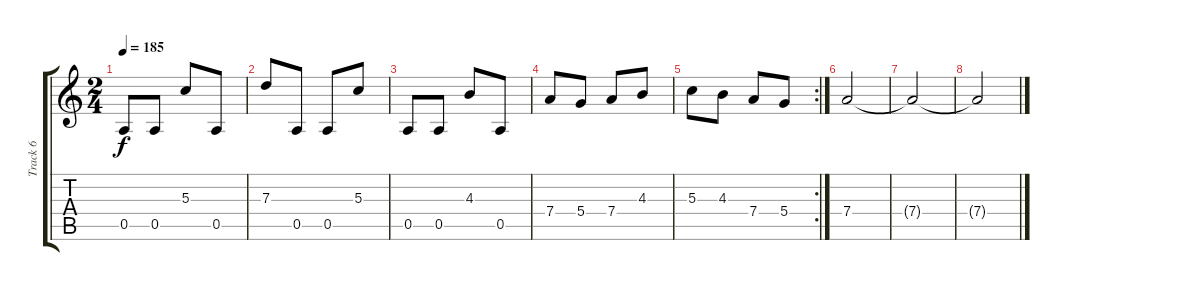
\track ("Track 6" "Track 6") {instrument distortionguitar}
\staff {score tabs}
\tuning (E4 B3 G3 D3 A2 E2) {hide}
\ts (2 4)
\tempo 185
\clef g2
\ks c
0.5.8{dy f} 0.5.8 5.3.8 0.5.8 |
7.3.8 0.5.8 0.5.8 5.3.8 |
0.5.8 0.5.8 4.3.8 0.5.8 |
7.4.8 5.4.8 7.4.8 4.3.8 |
\rc 2
5.3.8 4.3.8 7.4.8 5.4.8 |
7.4.2 |
7.4{t}.2 |
7.4{t}.2
